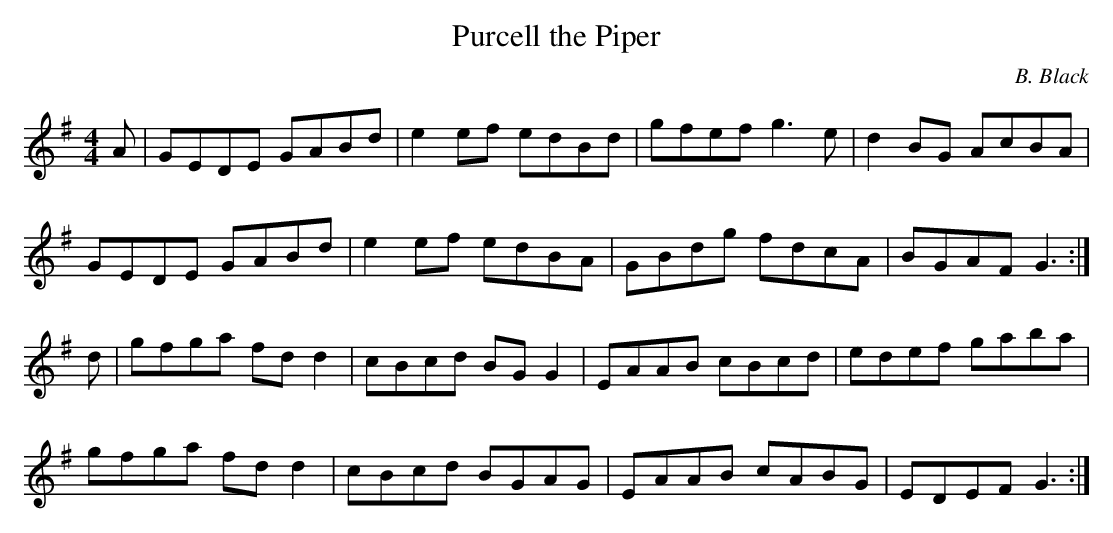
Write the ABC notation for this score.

X:1
T: Purcell the Piper
M: 4/4
L: 1/8
C: B. Black
K: G
A | GEDE GABd | e2 ef edBd | gfef g3 e | d2 BG AcBA |
GEDE GABd | e2 ef edBA | GBdg fdcA | BGAF G3 :|
d | gfga fd d2 | cBcd BG G2 | EAAB cBcd | edef gaba |
gfga fd d2 | cBcd BGAG | EAAB cABG | EDEF G3 :|
